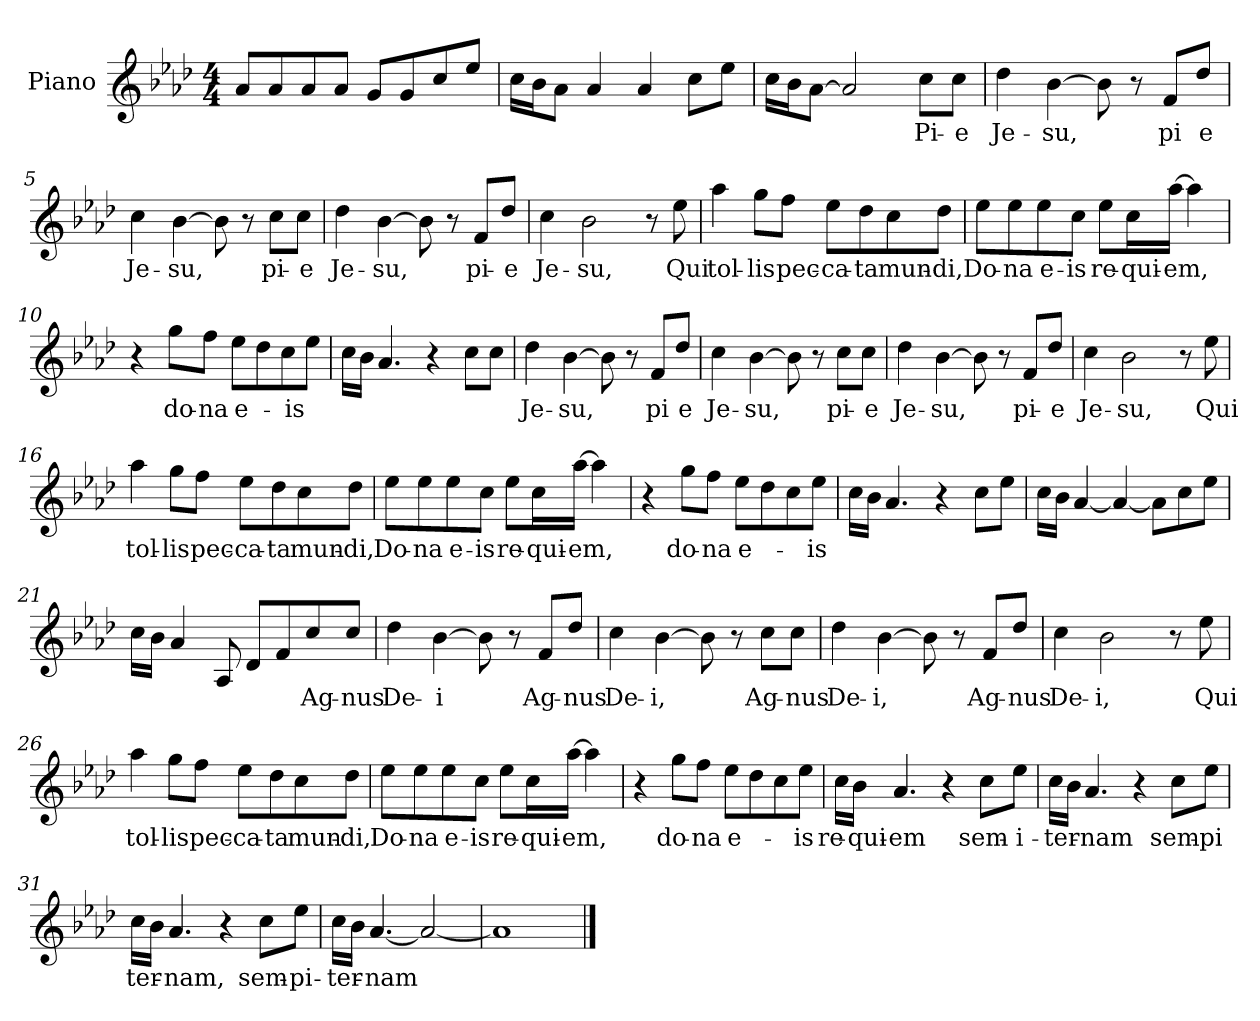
**kern	**text
*part1	*part1
*staff1	*staff1
*I"Piano	*
*I'Pno.	*
*clefG2	*
*k[b-e-a-d-]	*
*A-:	*
*M4/4	*
=1	=1
8a-/L	.
8a-/	.
8a-/	.
8a-/J	.
8g/L	.
8g/	.
8cc/	.
8ee-/J	.
=2	=2
16cc\LL	.
16b-\J	.
8a-\J	.
4a-/	.
4a-/	.
8cc\L	.
8ee-\J	.
=3	=3
16cc\LL	.
16b-\J	.
[8a-\J	.
2a-/]	.
8cc\L	Pi-
8cc\J	-e
=4	=4
4dd-\	Je-
[4b-\	-su,
8b-\]	.
8r	.
8f/L	pi
8dd-/J	e
!!LO:LB:g=z
=5	=5
4cc\	Je-
[4b-\	-su,
8b-\]	.
8r	.
8cc\L	pi-
8cc\J	-e
=6	=6
4dd-\	Je-
[4b-\	-su,
8b-\]	.
8r	.
8f/L	pi-
8dd-/J	-e
=7	=7
4cc\	Je-
2b-\	-su,
8r	.
8ee-\	Qui
=8	=8
4aa-\	tol-
8gg\L	-lis
8ff\J	pec-
8ee-\L	-ca-
8dd-\	-ta
8cc\	mun-
8dd-\J	-di,
!!LO:LB:g=z
=9	=9
8ee-\L	Do-
8ee-\	-na
8ee-\	e-
8cc\J	-is
8ee-\L	re-
16cc\L	-qui-
[16aa-\JJ	-em,
4aa-\]	.
=10	=10
4r	.
8gg\L	do-
8ff\J	-na
8ee-\L	e-
8dd-\	.
8cc\	.
8ee-\J	-is
=11	=11
16cc\LL	.
16b-\JJ	.
4.a-/	.
4r	.
8cc\L	.
8cc\J	.
=12	=12
4dd-\	Je-
[4b-\	-su,
8b-\]	.
8r	.
8f/L	pi
8dd-/J	e
!!LO:LB:g=z
=13	=13
4cc\	Je-
[4b-\	-su,
8b-\]	.
8r	.
8cc\L	pi-
8cc\J	-e
=14	=14
4dd-\	Je-
[4b-\	-su,
8b-\]	.
8r	.
8f/L	pi-
8dd-/J	-e
=15	=15
4cc\	Je-
2b-\	-su,
8r	.
8ee-\	Qui
=16	=16
4aa-\	tol-
8gg\L	-lis
8ff\J	pec-
8ee-\L	-ca-
8dd-\	-ta
8cc\	mun-
8dd-\J	-di,
!!LO:LB:g=z
=17	=17
8ee-\L	Do-
8ee-\	-na
8ee-\	e-
8cc\J	-is
8ee-\L	re-
16cc\L	-qui-
[16aa-\JJ	-em,
4aa-\]	.
=18	=18
4r	.
8gg\L	do-
8ff\J	-na
8ee-\L	e-
8dd-\	.
8cc\	.
8ee-\J	-is
=19	=19
16cc\LL	.
16b-\JJ	.
4.a-/	.
4r	.
8cc\L	.
8ee-\J	.
=20	=20
16cc\LL	.
16b-\JJ	.
[4a-/	.
4a-/_	.
8a-\L]	.
8cc\	.
8ee-\J	.
!!LO:LB:g=z
=21	=21
16cc\LL	.
16b-\JJ	.
4a-/	.
8A-/	.
8d-/L	.
8f/	.
8cc/	Ag-
8cc/J	-nus
=22	=22
4dd-\	De-
[4b-\	-i
8b-\]	.
8r	.
8f/L	Ag-
8dd-/J	-nus
=23	=23
4cc\	De-
[4b-\	-i,
8b-\]	.
8r	.
8cc\L	Ag-
8cc\J	-nus
=24	=24
4dd-\	De-
[4b-\	-i,
8b-\]	.
8r	.
8f/L	Ag-
8dd-/J	-nus
!!LO:LB:g=z
=25	=25
4cc\	De-
2b-\	-i,
8r	.
8ee-\	Qui
=26	=26
4aa-\	tol-
8gg\L	-lis
8ff\J	pec-
8ee-\L	-ca-
8dd-\	-ta
8cc\	mun-
8dd-\J	-di,
=27	=27
8ee-\L	Do-
8ee-\	-na
8ee-\	e-
8cc\J	-is
8ee-\L	re-
16cc\L	-qui-
[16aa-\JJ	-em,
4aa-\]	.
=28	=28
4r	.
8gg\L	do-
8ff\J	-na
8ee-\L	e-
8dd-\	.
8cc\	.
8ee-\J	-is
!!LO:LB:g=z
=29	=29
16cc\LL	re-
16b-\JJ	-qui-
4.a-/	-em
4r	.
8cc\L	sem-
8ee-\J	-i-
=30	=30
16cc\LL	-ter-
16b-\JJ	.
4.a-/	-nam
4r	.
8cc\L	sem-
8ee-\J	-pi
=31	=31
16cc\LL	ter-
16b-\JJ	.
4.a-/	-nam,
4r	.
8cc\L	sem-
8ee-\J	-pi-
=32	=32
16cc\LL	-ter-
16b-\JJ	.
[4.a-/	-nam
2a-/_	.
=33	=33
1a-]	.
==	==
*-	*-
